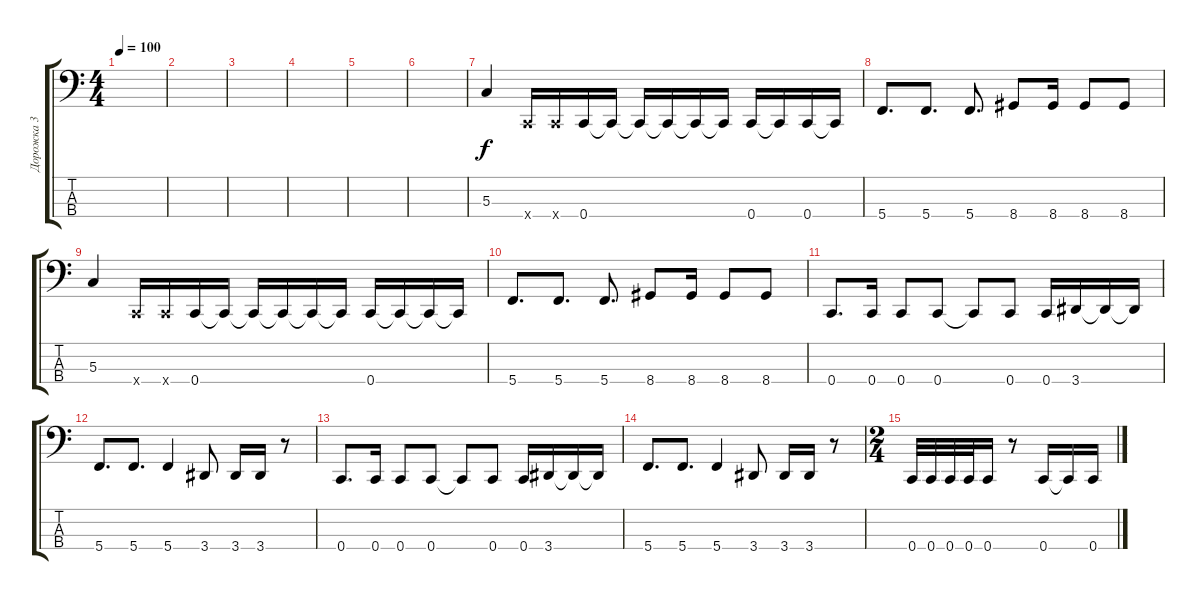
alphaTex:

\track ("Дорожка 3" "Дорожка 3") {instrument electricbasspick}
\staff {score tabs}
\tuning (F2 C2 G1 C1) {hide}
\ts (4 4)
\tempo 100
\clef f4
\ks c
|
|
|
|
|
|
5.3.4 0.4{x}.16 0.4{x}.16 0.4.16 0.4{t}.16 0.4{t}.16 0.4{t}.16 0.4{t}.16 0.4{t}.16 0.4.16 0.4{t}.16 0.4.16 0.4{t}.16 |
5.4.8{d} 5.4.8{d} 5.4.8{d} 8.4.8 8.4.16 8.4.8 8.4.8 |
5.3.4 0.4{x}.16 0.4{x}.16 0.4.16 0.4{t}.16 0.4{t}.16 0.4{t}.16 0.4{t}.16 0.4{t}.16 0.4.16 0.4{t}.16 0.4{t}.16 0.4{t}.16 |
5.4.8{d} 5.4.8{d} 5.4.8{d} 8.4.8 8.4.16 8.4.8 8.4.8 |
0.4.8{d} 0.4.16 0.4.8 0.4.8 0.4{t}.8 0.4.8 0.4.16 3.4.16 3.4{t}.16 3.4{t}.16 |
5.4.8{d} 5.4.8{d} 5.4.4 3.4.8 3.4.16 3.4.16 r.8 |
0.4.8{d} 0.4.16 0.4.8 0.4.8 0.4{t}.8 0.4.8 0.4.16 3.4.16 3.4{t}.16 3.4{t}.16 |
5.4.8{d} 5.4.8{d} 5.4.4 3.4.8 3.4.16 3.4.16 r.8 |
\ts (2 4)
0.4.32 0.4.32 0.4.32 0.4.32 0.4.16 r.8 0.4.16 0.4{t}.16 0.4.16
